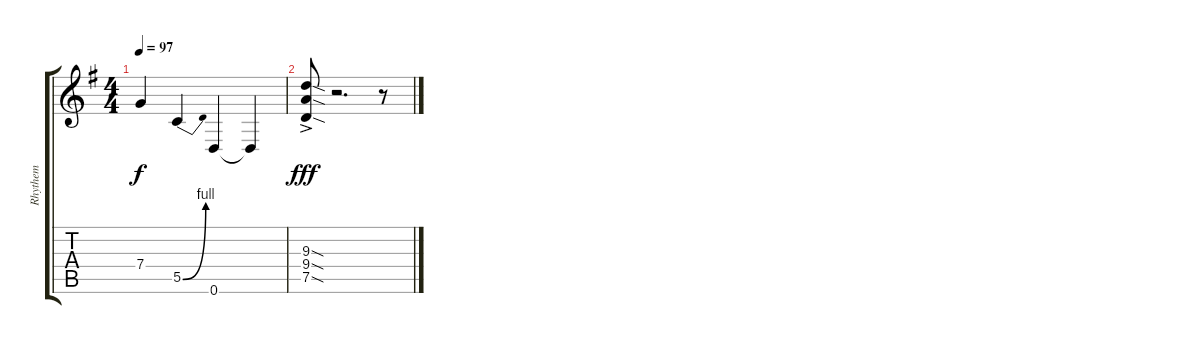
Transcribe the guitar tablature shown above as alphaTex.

\track ("Rhythem" "Rhythem") {instrument distortionguitar}
\staff {score tabs}
\tuning (D4 A3 F3 C3 G2 D2) {hide}
\ts (4 4)
\tempo 97
\clef g2
\ks g
7.4{t}.4{dy f} 5.5{be (bend 0 0 60 4)}.4 0.6.4 0.6{t}.4 |
(9.3{sod ac} 9.4{sod ac} 7.5{sod ac}).8{dy fff} r.2{d} r.8
